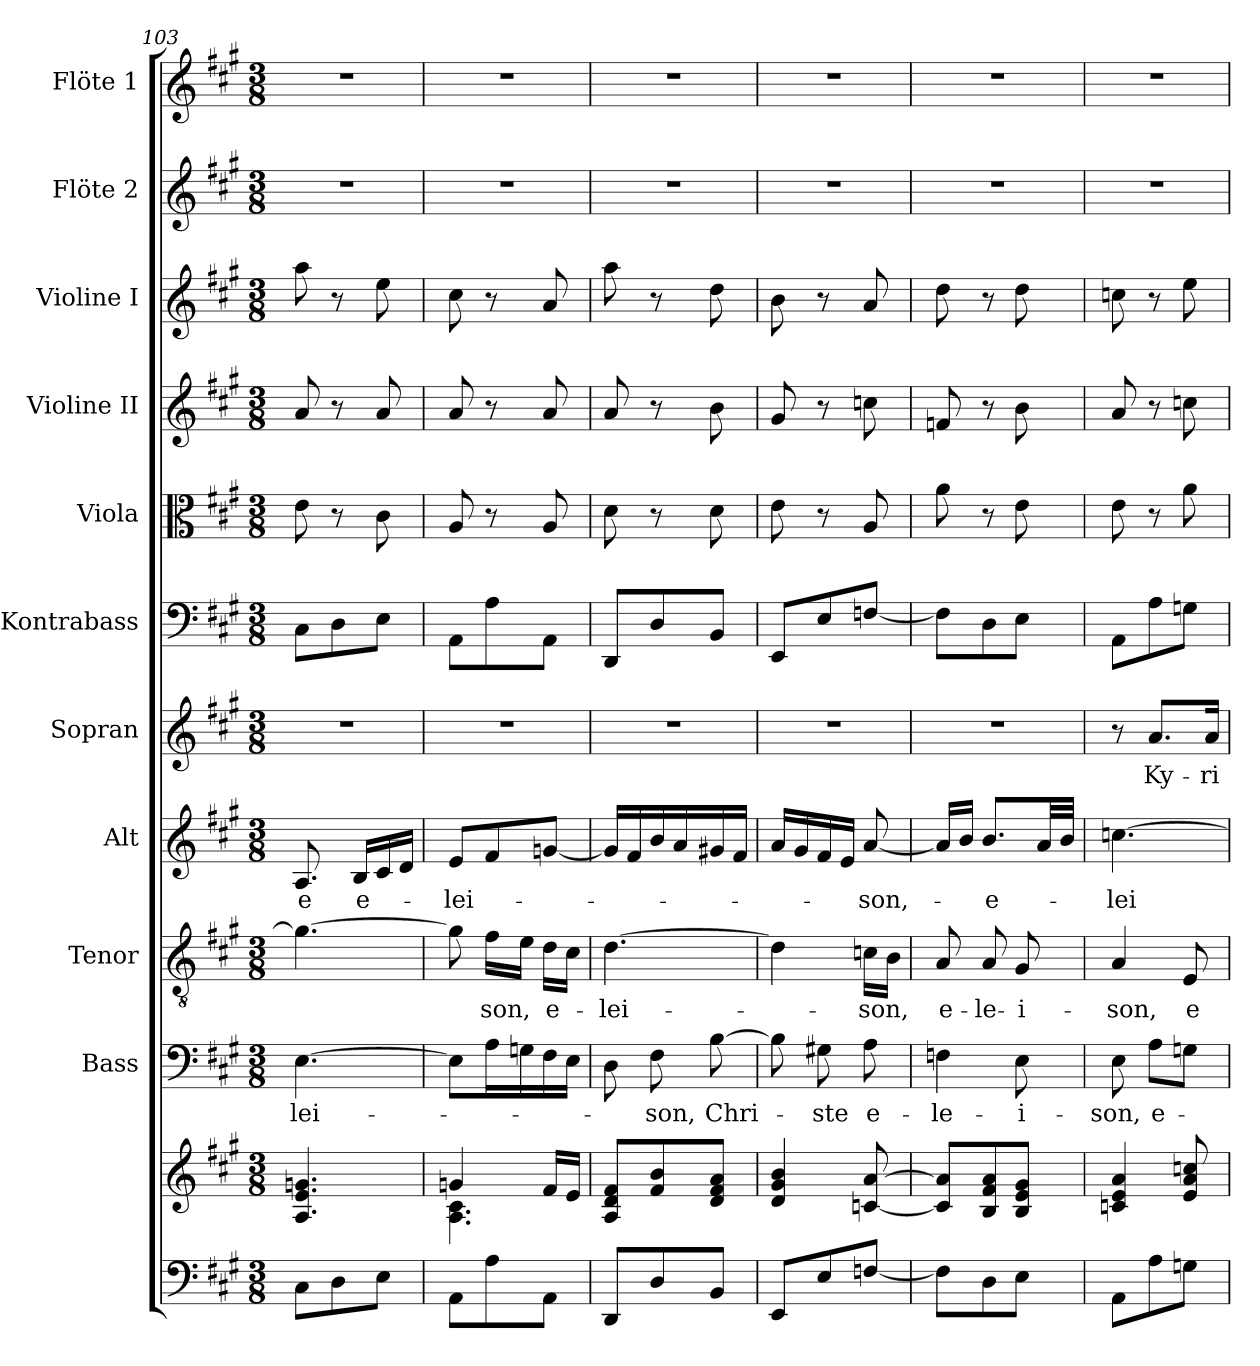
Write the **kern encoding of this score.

**kern	**kern	**kern	**text	**kern	**text	**kern	**text	**kern	**text	**kern	**kern	**kern	**kern	**kern	**kern
*part11	*part11	*part10	*part10	*part9	*part9	*part8	*part8	*part7	*part7	*part6	*part5	*part4	*part3	*part2	*part1
*staff12	*staff11	*staff10	*staff10	*staff9	*staff9	*staff8	*staff8	*staff7	*staff7	*staff6	*staff5	*staff4	*staff3	*staff2	*staff1
*	*	*I"Bass	*	*I"Tenor	*	*I"Alt	*	*I"Sopran	*	*I"Kontrabass	*I"Viola	*I"Violine II	*I"Violine I	*I"Flöte 2	*I"Flöte 1
*	*	*I'B.	*	*I'T.	*	*I'A.	*	*I'S.	*	*I'Kb.	*I'Vla.	*I'Vl. II	*I'Vl. I	*I'Fl. 2	*I'Fl. 1
*clefF4	*clefG2	*clefF4	*	*clefGv2	*	*clefG2	*	*clefG2	*	*clefF4	*clefC3	*clefG2	*clefG2	*clefG2	*clefG2
*	*	*	*	*	*	*	*	*	*	*ITrd7c12	*	*	*	*	*
*k[f#c#g#]	*k[f#c#g#]	*k[f#c#g#]	*	*k[f#c#g#]	*	*k[f#c#g#]	*	*k[f#c#g#]	*	*k[f#c#g#]	*k[f#c#g#]	*k[f#c#g#]	*k[f#c#g#]	*k[f#c#g#]	*k[f#c#g#]
*A:	*A:	*A:	*	*A:	*	*A:	*	*A:	*	*A:	*A:	*A:	*A:	*A:	*A:
*M3/8	*M3/8	*M3/8	*	*M3/8	*	*M3/8	*	*M3/8	*	*M3/8	*M3/8	*M3/8	*M3/8	*M3/8	*M3/8
=103	=103	=103	=103	=103	=103	=103	=103	=103	=103	=103	=103	=103	=103	=103	=103
!	!	!	!LO:LY:b	!	!	!	!LO:LY:b	!	!	!	!	!	!	!	!
8C#\L	4.A/ 4.e/ 4.gn/	[4.E\	-lei-	4.g\_	.	8.A/	-e	4.r	.	8CC#\L	8e\	8a/	8aa\	4.r	4.r
8D\	.	.	.	.	.	.	.	.	.	8DD\	8r	8r	8r	.	.
!	!	!	!	!	!	!	!LO:LY:b	!	!	!	!	!	!	!	!
.	.	.	.	.	.	16B/LL	e-	.	.	.	.	.	.	.	.
8E\J	.	.	.	.	.	16c#/	.	.	.	8EE\J	8c#\	8a/	8ee\	.	.
.	.	.	.	.	.	16d/JJ	.	.	.	.	.	.	.	.	.
!!LO:PB:g=z
=104	=104	=104	=104	=104	=104	=104	=104	=104	=104	=104	=104	=104	=104	=104	=104
*	*^	*	*	*	*	*	*	*	*	*	*	*	*	*	*
!	!	!	!	!	!	!	!	!LO:LY:b	!	!	!	!	!	!	!	!
8AA\L	4gn/	4.A\ 4.c#\	8E\L]	.	8g\]	.	8e/L	-lei-	4.r	.	8AAA\L	8A/	8a/	8cc#\	4.r	4.r
!	!	!	!	!	!	!LO:LY:b	!	!	!	!	!	!	!	!	!	!
8A\	.	.	16A\L	.	16f#\LL	-son,	8f#/	.	.	.	8AA\	8r	8r	8r	.	.
.	.	.	16Gn\	.	16e\JJ	.	.	.	.	.	.	.	.	.	.	.
!	!	!	!	!	!	!LO:LY:b	!	!	!	!	!	!	!	!	!	!
8AA\J	16f#/LL	.	16F#\	.	16d\LL	e-	[8gn/J	.	.	.	8AAA\J	8A/	8a/	8a/	.	.
.	16e/JJ	.	16E\JJ	.	16c#\JJ	.	.	.	.	.	.	.	.	.	.	.
*	*v	*v	*	*	*	*	*	*	*	*	*	*	*	*	*	*
=105	=105	=105	=105	=105	=105	=105	=105	=105	=105	=105	=105	=105	=105	=105	=105
!	!	!	!	!	!LO:LY:b	!	!	!	!	!	!	!	!	!	!
8DD/L	8A/ 8d/ 8f#/L	8D\	.	[4.d\	-lei-	16g/LL]	.	4.r	.	8DDD/L	8d\	8a/	8aa\	4.r	4.r
.	.	.	.	.	.	16f#/	.	.	.	.	.	.	.	.	.
!	!	!	!LO:LY:b	!	!	!	!	!	!	!	!	!	!	!	!
8D/	8f#/ 8b/	8F#\	-son,	.	.	16b/	.	.	.	8DD/	8r	8r	8r	.	.
.	.	.	.	.	.	16a/	.	.	.	.	.	.	.	.	.
!	!	!	!LO:LY:b	!	!	!	!	!	!	!	!	!	!	!	!
8BB/J	8d/ 8f#/ 8a/J	[8B\	Chri-	.	.	16g#/	.	.	.	8BBB/J	8d\	8b\	8dd\	.	.
.	.	.	.	.	.	16f#/JJ	.	.	.	.	.	.	.	.	.
=106	=106	=106	=106	=106	=106	=106	=106	=106	=106	=106	=106	=106	=106	=106	=106
8EE/L	4d/ 4g#/ 4b/	8B\]	.	4d\]	.	16a/LL	.	4.r	.	8EEE/L	8e\	8g#/	8b\	4.r	4.r
.	.	.	.	.	.	16g#/	.	.	.	.	.	.	.	.	.
!	!	!	!LO:LY:b	!	!	!	!	!	!	!	!	!	!	!	!
8E/	.	8G#X\	-ste	.	.	16f#/	.	.	.	8EE/	8r	8r	8r	.	.
.	.	.	.	.	.	16e/JJ	.	.	.	.	.	.	.	.	.
!	!	!	!LO:LY:b	!	!LO:LY:b	!	!LO:LY:b	!	!	!	!	!	!	!	!
[8Fn/J	[8cn/ [8a/	8A\	e-	16cn\LL	-son,	[8a/	-son,-	.	.	[8FFn/J	8A/	8ccn\	8a/	.	.
.	.	.	.	16B\JJ	.	.	.	.	.	.	.	.	.	.	.
=107	=107	=107	=107	=107	=107	=107	=107	=107	=107	=107	=107	=107	=107	=107	=107
!	!	!	!LO:LY:b	!	!LO:LY:b	!	!	!	!	!	!	!	!	!	!
8F\L]	8c/] 8a/]L	4Fn\	-le-	8A/	e-	16a/LL]	.	4.r	.	8FF\L]	8a\	8fn/	8dd\	4.r	4.r
.	.	.	.	.	.	16b/JJ	.	.	.	.	.	.	.	.	.
!	!	!	!	!	!LO:LY:b	!	!LO:LY:b	!	!	!	!	!	!	!	!
8D\	8B/ 8f#/ 8a/	.	.	8A/	-le-	8.b/L	-e-	.	.	8DD\	8r	8r	8r	.	.
!	!	!	!LO:LY:b	!	!LO:LY:b	!	!	!	!	!	!	!	!	!	!
8E\J	8B/ 8e/ 8g#/J	8E\	-i-	8G#/	-i-	.	.	.	.	8EE\J	8e\	8b\	8dd\	.	.
.	.	.	.	.	.	32a/LL	.	.	.	.	.	.	.	.	.
.	.	.	.	.	.	32b/JJJ	.	.	.	.	.	.	.	.	.
=108	=108	=108	=108	=108	=108	=108	=108	=108	=108	=108	=108	=108	=108	=108	=108
!	!	!	!LO:LY:b	!	!LO:LY:b	!	!LO:LY:b	!	!	!	!	!	!	!	!
8AA\L	4cn/ 4e/ 4a/	8E\	-son,	4A/	-son,	[4.ccn\	-lei-	8r	.	8AAA\L	8e\	8a/	8ccn\	4.r	4.r
!	!	!	!LO:LY:b	!	!	!	!	!	!LO:LY:b	!	!	!	!	!	!
8A\	.	8A\L	e-	.	.	.	.	8.a/L	Ky-	8AA\	8r	8r	8r	.	.
!	!	!	!	!	!LO:LY:b	!	!	!	!	!	!	!	!	!	!
8Gn\J	8e/ 8a/ 8ccn/	8Gn\J	.	8E/	e-	.	.	.	.	8GGn\J	8a\	8ccn\	8ee\	.	.
!	!	!	!	!	!	!	!	!	!LO:LY:b	!	!	!	!	!	!
.	.	.	.	.	.	.	.	16a/Jk	-ri-	.	.	.	.	.	.
=	=	=	=	=	=	=	=	=	=	=	=	=	=	=	=
*-	*-	*-	*-	*-	*-	*-	*-	*-	*-	*-	*-	*-	*-	*-	*-
